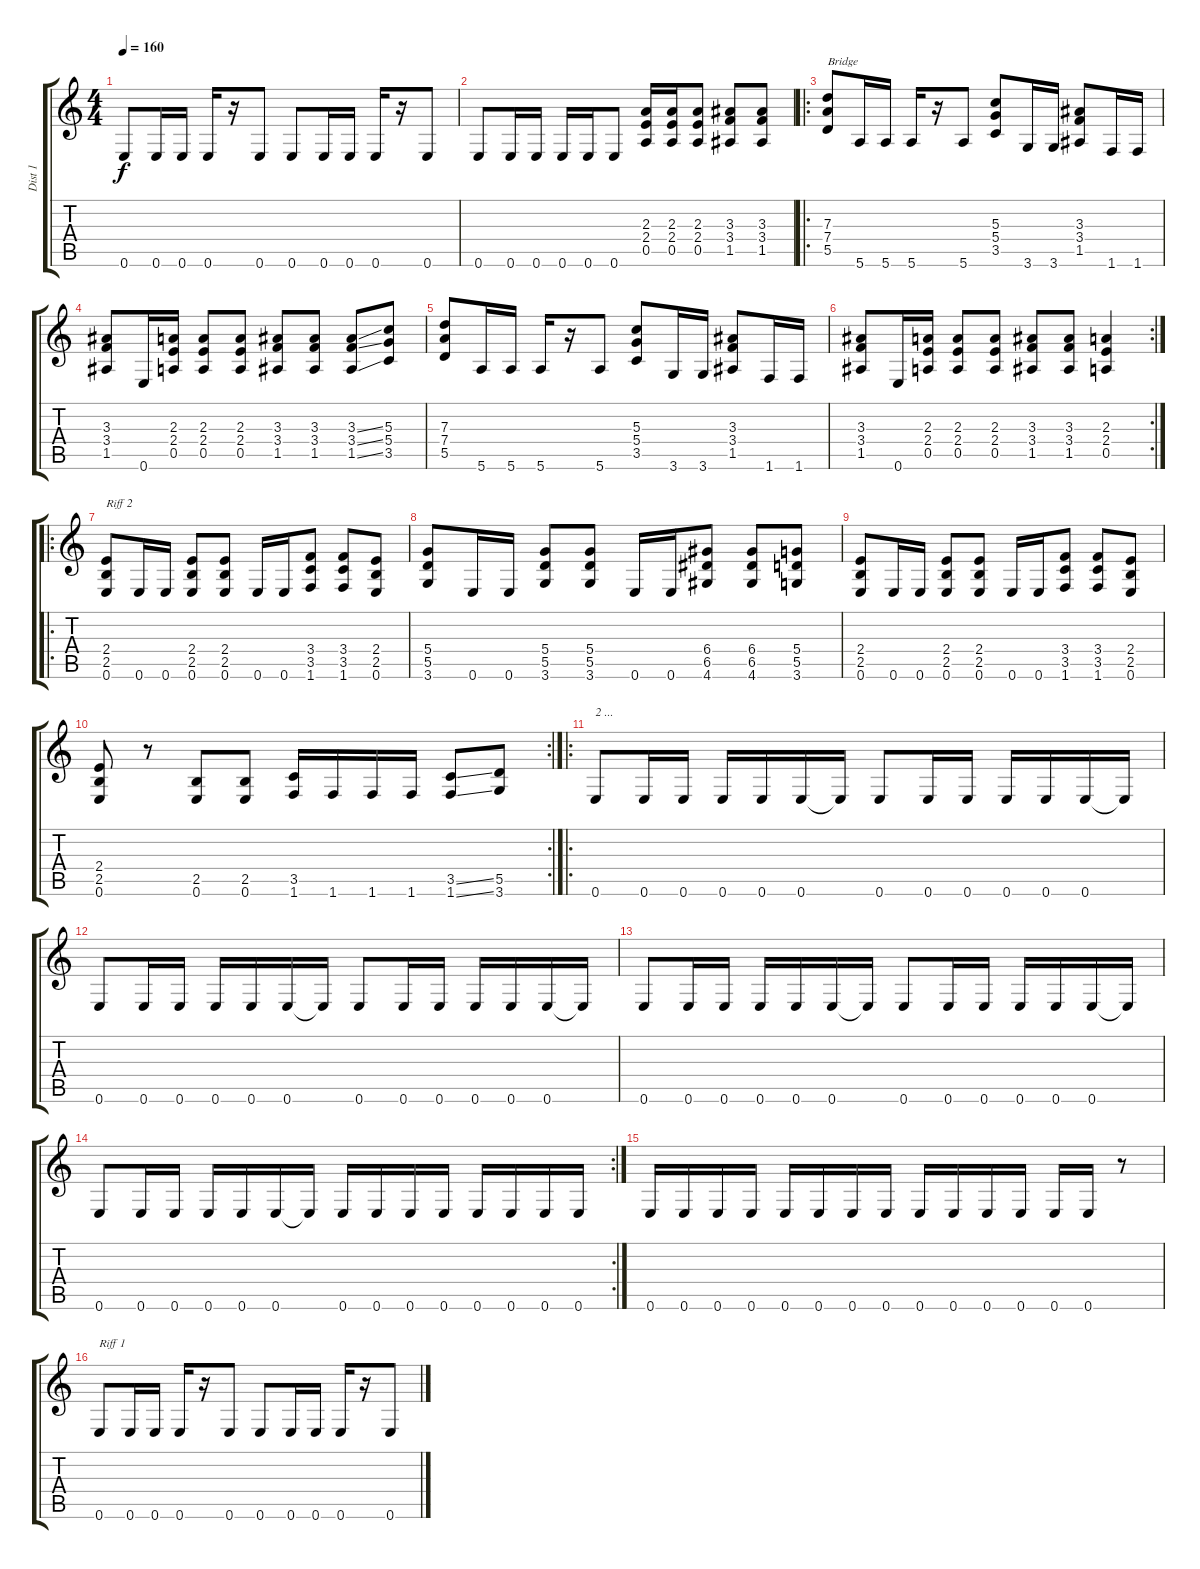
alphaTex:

\track ("Dist 1" "Dist 1") {instrument overdrivenguitar}
\staff {score tabs}
\tuning (E4 B3 G3 D3 A2 E2) {hide}
\ts (4 4)
\tempo 160
\clef g2
\ks c
0.6.8{dy f} 0.6.16 0.6.16 0.6.16 r.16 0.6.8 0.6.8 0.6.16 0.6.16 0.6.16 r.16 0.6.8 |
0.6.8 0.6.16 0.6.16 0.6.16 0.6.16 0.6.8 (2.3 2.4 0.5).16 (2.3 2.4 0.5).16 (2.3 2.4 0.5).8 (3.3 3.4 1.5).8 (3.3 3.4 1.5).8 |
\ro
(7.3 7.4 5.5).8{txt "Bridge"} 5.6.16 5.6.16 5.6.16 r.16 5.6.8 (5.3 5.4 3.5).8 3.6.16 3.6.16 (3.3 3.4 1.5).8 1.6.16 1.6.16 |
(3.3 3.4 1.5).8 0.6.16 (2.3 2.4 0.5).16 (2.3 2.4 0.5).8 (2.3 2.4 0.5).8 (3.3 3.4 1.5).8 (3.3 3.4 1.5).8 (3.3{ss} 3.4{ss} 1.5{ss}).8 (5.3 5.4 3.5).8 |
(7.3 7.4 5.5).8 5.6.16 5.6.16 5.6.16 r.16 5.6.8 (5.3 5.4 3.5).8 3.6.16 3.6.16 (3.3 3.4 1.5).8 1.6.16 1.6.16 |
\rc 2
(3.3 3.4 1.5).8 0.6.16 (2.3 2.4 0.5).16 (2.3 2.4 0.5).8 (2.3 2.4 0.5).8 (3.3 3.4 1.5).8 (3.3 3.4 1.5).8 (2.3 2.4 0.5).4 |
\ro
(2.4 2.5 0.6).8{txt "Riff 2"} 0.6.16 0.6.16 (2.4 2.5 0.6).8 (2.4 2.5 0.6).8 0.6.16 0.6.16 (3.4 3.5 1.6).8 (3.4 3.5 1.6).8 (2.4 2.5 0.6).8 |
(5.4 5.5 3.6).8 0.6.16 0.6.16 (5.4 5.5 3.6).8 (5.4 5.5 3.6).8 0.6.16 0.6.16 (6.4 6.5 4.6).8 (6.4 6.5 4.6).8 (5.4 5.5 3.6).8 |
(2.4 2.5 0.6).8 0.6.16 0.6.16 (2.4 2.5 0.6).8 (2.4 2.5 0.6).8 0.6.16 0.6.16 (3.4 3.5 1.6).8 (3.4 3.5 1.6).8 (2.4 2.5 0.6).8 |
\rc 2
(2.4 2.5 0.6).8 r.8 (2.5 0.6).8 (2.5 0.6).8 (3.5 1.6).16 1.6.16 1.6.16 1.6.16 (3.5{ss} 1.6{ss}).8 (5.5 3.6).8 |
\ro
0.6.8{txt "2 ..."} 0.6.16 0.6.16 0.6.16 0.6.16 0.6.16 0.6{t}.16 0.6.8 0.6.16 0.6.16 0.6.16 0.6.16 0.6.16 0.6{t}.16 |
0.6.8 0.6.16 0.6.16 0.6.16 0.6.16 0.6.16 0.6{t}.16 0.6.8 0.6.16 0.6.16 0.6.16 0.6.16 0.6.16 0.6{t}.16 |
0.6.8 0.6.16 0.6.16 0.6.16 0.6.16 0.6.16 0.6{t}.16 0.6.8 0.6.16 0.6.16 0.6.16 0.6.16 0.6.16 0.6{t}.16 |
\rc 2
0.6.8 0.6.16 0.6.16 0.6.16 0.6.16 0.6.16 0.6{t}.16 0.6.16 0.6.16 0.6.16 0.6.16 0.6.16 0.6.16 0.6.16 0.6.16 |
0.6.16 0.6.16 0.6.16 0.6.16 0.6.16 0.6.16 0.6.16 0.6.16 0.6.16 0.6.16 0.6.16 0.6.16 0.6.16 0.6.16 r.8 |
0.6.8{txt "Riff 1" volume 13} 0.6.16 0.6.16 0.6.16 r.16 0.6.8 0.6.8 0.6.16 0.6.16 0.6.16 r.16 0.6.8
